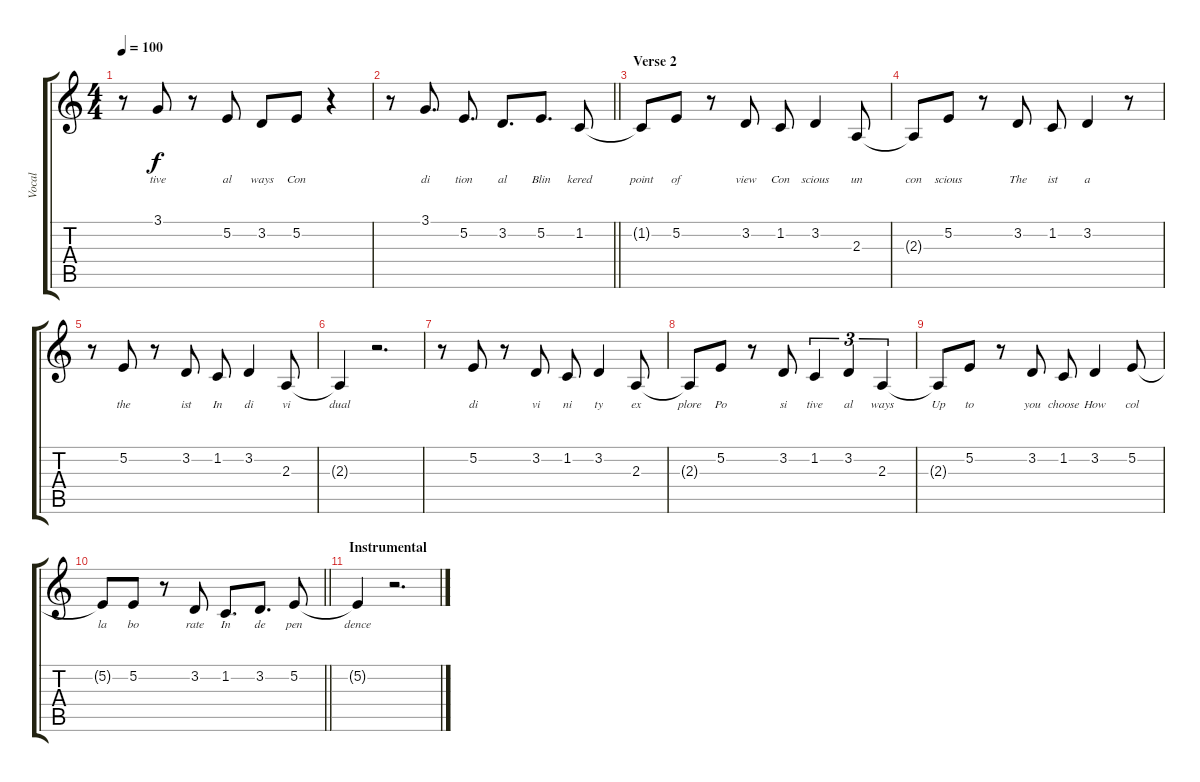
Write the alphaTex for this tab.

\track ("Vocal" "Vocal") {instrument acousticgrandpiano}
\staff {score tabs}
\tuning (E4 B3 G3 D3 A2 E2) {hide}
\ts (4 4)
\tempo 100
\clef g2
\ks c
r.8{dy f} 3.1.8{lyrics (0 "tive") lyrics (1 "") lyrics (2 "") lyrics (3 "") lyrics (4 "")} r.8 5.2.8{lyrics (0 "al") lyrics (1 "") lyrics (2 "") lyrics (3 "") lyrics (4 "")} 3.2.8{lyrics (0 "ways") lyrics (1 "") lyrics (2 "") lyrics (3 "") lyrics (4 "")} 5.2.8{lyrics (0 "Con") lyrics (1 "") lyrics (2 "") lyrics (3 "") lyrics (4 "")} r.4 |
\barLineRight lightlight
r.8 3.1.8{d lyrics (0 "di") lyrics (1 "") lyrics (2 "") lyrics (3 "") lyrics (4 "")} 5.2.8{d lyrics (0 "tion") lyrics (1 "") lyrics (2 "") lyrics (3 "") lyrics (4 "")} 3.2.8{d lyrics (0 "al") lyrics (1 "") lyrics (2 "") lyrics (3 "") lyrics (4 "")} 5.2.8{d lyrics (0 "Blin") lyrics (1 "") lyrics (2 "") lyrics (3 "") lyrics (4 "")} 1.2.8{lyrics (0 "kered") lyrics (1 "") lyrics (2 "") lyrics (3 "") lyrics (4 "")} |
\section ("" "Verse 2")
1.2{t}.8{lyrics (0 "point") lyrics (1 "") lyrics (2 "") lyrics (3 "") lyrics (4 "")} 5.2.8{lyrics (0 "of") lyrics (1 "") lyrics (2 "") lyrics (3 "") lyrics (4 "")} r.8 3.2.8{lyrics (0 "view") lyrics (1 "") lyrics (2 "") lyrics (3 "") lyrics (4 "")} 1.2.8{lyrics (0 "Con") lyrics (1 "") lyrics (2 "") lyrics (3 "") lyrics (4 "")} 3.2.4{lyrics (0 "scious") lyrics (1 "") lyrics (2 "") lyrics (3 "") lyrics (4 "")} 2.3.8{lyrics (0 "un") lyrics (1 "") lyrics (2 "") lyrics (3 "") lyrics (4 "")} |
2.3{t}.8{lyrics (0 "con") lyrics (1 "") lyrics (2 "") lyrics (3 "") lyrics (4 "")} 5.2.8{lyrics (0 "scious") lyrics (1 "") lyrics (2 "") lyrics (3 "") lyrics (4 "")} r.8 3.2.8{lyrics (0 "The") lyrics (1 "") lyrics (2 "") lyrics (3 "") lyrics (4 "")} 1.2.8{lyrics (0 "ist") lyrics (1 "") lyrics (2 "") lyrics (3 "") lyrics (4 "")} 3.2.4{lyrics (0 "a") lyrics (1 "") lyrics (2 "") lyrics (3 "") lyrics (4 "")} r.8 |
r.8 5.2.8{lyrics (0 "the") lyrics (1 "") lyrics (2 "") lyrics (3 "") lyrics (4 "")} r.8 3.2.8{lyrics (0 "ist") lyrics (1 "") lyrics (2 "") lyrics (3 "") lyrics (4 "")} 1.2.8{lyrics (0 "In") lyrics (1 "") lyrics (2 "") lyrics (3 "") lyrics (4 "")} 3.2.4{lyrics (0 "di") lyrics (1 "") lyrics (2 "") lyrics (3 "") lyrics (4 "")} 2.3.8{lyrics (0 "vi") lyrics (1 "") lyrics (2 "") lyrics (3 "") lyrics (4 "")} |
2.3{t}.4{lyrics (0 "dual") lyrics (1 "") lyrics (2 "") lyrics (3 "") lyrics (4 "")} r.2{d} |
r.8 5.2.8{lyrics (0 "di") lyrics (1 "") lyrics (2 "") lyrics (3 "") lyrics (4 "")} r.8 3.2.8{lyrics (0 "vi") lyrics (1 "") lyrics (2 "") lyrics (3 "") lyrics (4 "")} 1.2.8{lyrics (0 "ni") lyrics (1 "") lyrics (2 "") lyrics (3 "") lyrics (4 "")} 3.2.4{lyrics (0 "ty") lyrics (1 "") lyrics (2 "") lyrics (3 "") lyrics (4 "")} 2.3.8{lyrics (0 "ex") lyrics (1 "") lyrics (2 "") lyrics (3 "") lyrics (4 "")} |
2.3{t}.8{lyrics (0 "plore") lyrics (1 "") lyrics (2 "") lyrics (3 "") lyrics (4 "")} 5.2.8{lyrics (0 "Po") lyrics (1 "") lyrics (2 "") lyrics (3 "") lyrics (4 "")} r.8 3.2.8{lyrics (0 "si") lyrics (1 "") lyrics (2 "") lyrics (3 "") lyrics (4 "")} 1.2.4{tu (3 2) lyrics (0 "tive") lyrics (1 "") lyrics (2 "") lyrics (3 "") lyrics (4 "")} 3.2.4{tu (3 2) lyrics (0 "al") lyrics (1 "") lyrics (2 "") lyrics (3 "") lyrics (4 "")} 2.3.4{tu (3 2) lyrics (0 "ways") lyrics (1 "") lyrics (2 "") lyrics (3 "") lyrics (4 "")} |
2.3{t}.8{lyrics (0 "Up") lyrics (1 "") lyrics (2 "") lyrics (3 "") lyrics (4 "")} 5.2.8{lyrics (0 "to") lyrics (1 "") lyrics (2 "") lyrics (3 "") lyrics (4 "")} r.8 3.2.8{lyrics (0 "you") lyrics (1 "") lyrics (2 "") lyrics (3 "") lyrics (4 "")} 1.2.8{lyrics (0 "choose") lyrics (1 "") lyrics (2 "") lyrics (3 "") lyrics (4 "")} 3.2.4{lyrics (0 "How") lyrics (1 "") lyrics (2 "") lyrics (3 "") lyrics (4 "")} 5.2.8{lyrics (0 "col") lyrics (1 "") lyrics (2 "") lyrics (3 "") lyrics (4 "")} |
\barLineRight lightlight
5.2{t}.8{lyrics (0 "la") lyrics (1 "") lyrics (2 "") lyrics (3 "") lyrics (4 "")} 5.2.8{lyrics (0 "bo") lyrics (1 "") lyrics (2 "") lyrics (3 "") lyrics (4 "")} r.8 3.2.8{lyrics (0 "rate") lyrics (1 "") lyrics (2 "") lyrics (3 "") lyrics (4 "")} 1.2.8{d lyrics (0 "In") lyrics (1 "") lyrics (2 "") lyrics (3 "") lyrics (4 "")} 3.2.8{d lyrics (0 "de") lyrics (1 "") lyrics (2 "") lyrics (3 "") lyrics (4 "")} 5.2.8{lyrics (0 "pen") lyrics (1 "") lyrics (2 "") lyrics (3 "") lyrics (4 "")} |
\section ("" "Instrumental")
5.2{t}.4{lyrics (0 "dence") lyrics (1 "") lyrics (2 "") lyrics (3 "") lyrics (4 "")} r.2{d}
